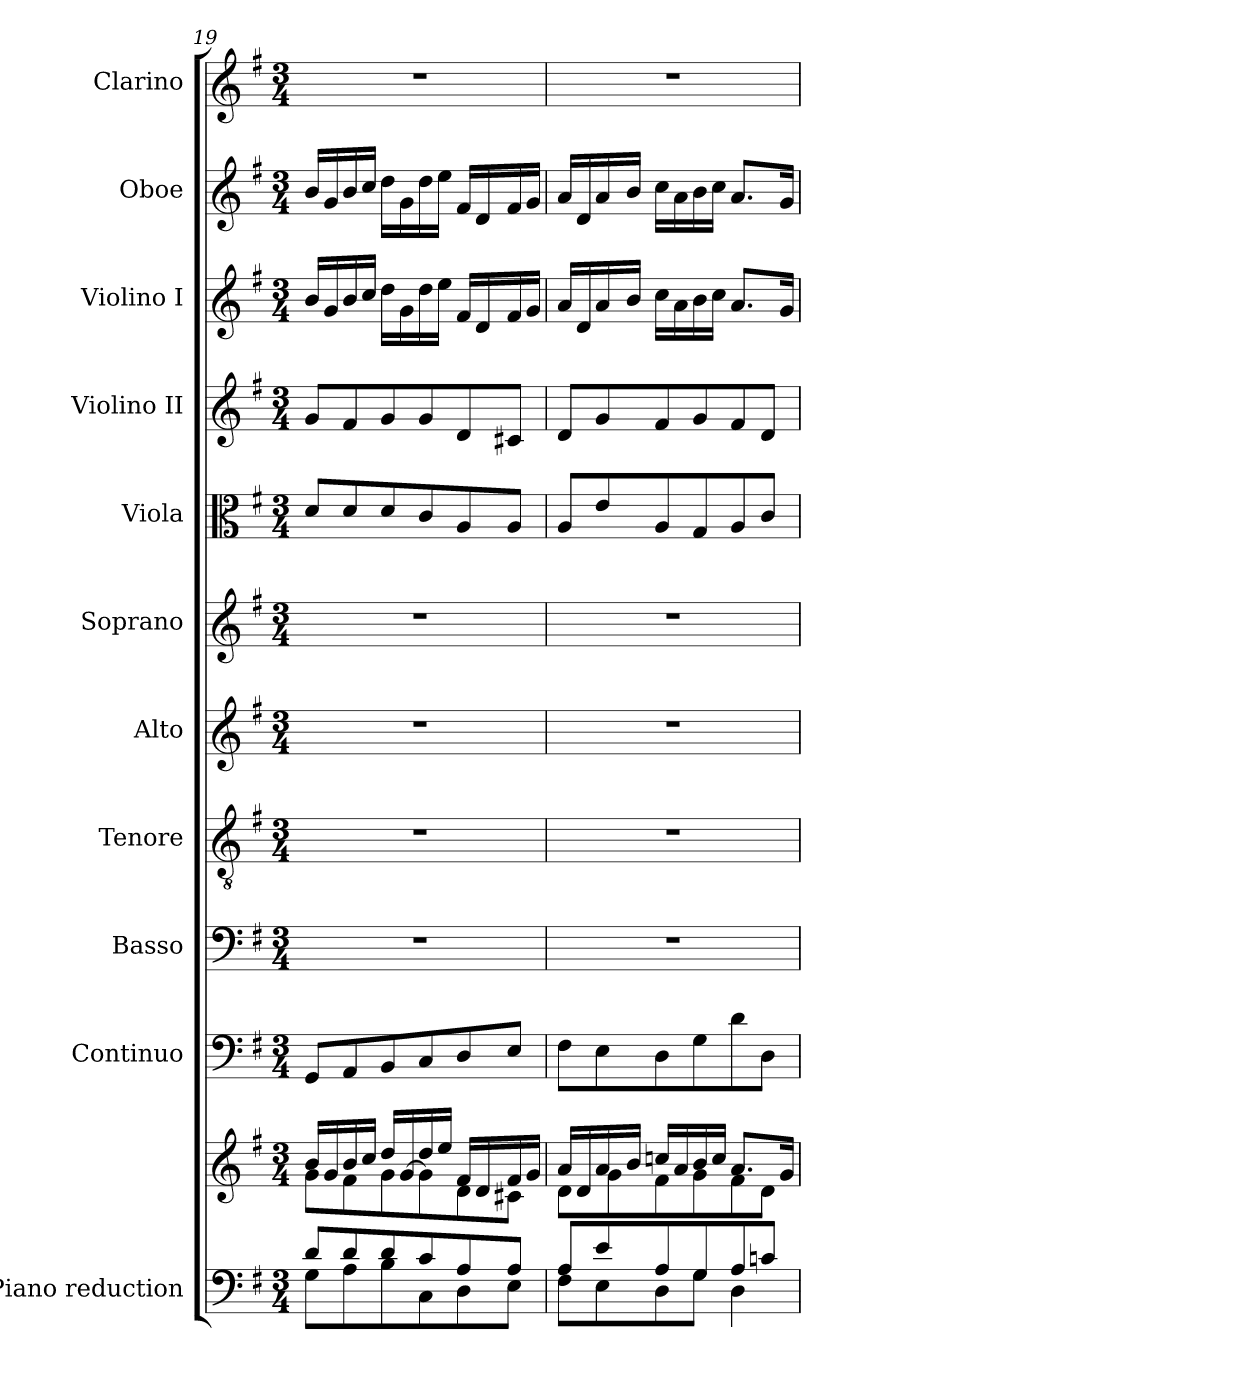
**kern	**kern	**kern	**kern	**kern	**kern	**kern	**kern	**kern	**kern	**kern	**kern
*part11	*part11	*part10	*part9	*part8	*part7	*part6	*part5	*part4	*part3	*part2	*part1
*staff12	*staff11	*staff10	*staff9	*staff8	*staff7	*staff6	*staff5	*staff4	*staff3	*staff2	*staff1
*I"Piano reduction	*	*I"Continuo	*I"Basso	*I"Tenore	*I"Alto	*I"Soprano	*I"Viola	*I"Violino II	*I"Violino I	*I"Oboe	*I"Clarino
*I'Pno	*	*	*	*	*	*	*	*	*	*I'Ob	*
*clefF4	*clefG2	*clefF4	*clefF4	*clefGv2	*clefG2	*clefG2	*clefC3	*clefG2	*clefG2	*clefG2	*clefG2
*k[f#]	*k[f#]	*k[f#]	*k[f#]	*k[f#]	*k[f#]	*k[f#]	*k[f#]	*k[f#]	*k[f#]	*k[f#]	*k[f#]
*M3/4	*M3/4	*M3/4	*M3/4	*M3/4	*M3/4	*M3/4	*M3/4	*M3/4	*M3/4	*M3/4	*M3/4
=19	=19	=19	=19	=19	=19	=19	=19	=19	=19	=19	=19
*^	*^	*	*	*	*	*	*	*	*	*	*
8d/L	8G\L	16b/LL	8g\L	8GG/L	2.r	2.r	2.r	2.r	8d/L	8g/L	16b/LL	16b/LL	2.r
.	.	16g/	.	.	.	.	.	.	.	.	16g/	16g/	.
8d/	8A\	16b/	8f#\	8AA/	.	.	.	.	8d/	8f#/	16b/	16b/	.
.	.	16cc/JJ	.	.	.	.	.	.	.	.	16cc/JJ	16cc/JJ	.
8d/	8B\	16dd/LL	8g\	8BB/	.	.	.	.	8d/	8g/	16dd\LL	16dd\LL	.
.	.	[<16g/	.	.	.	.	.	.	.	.	16g\	16g\	.
8c/	8C\	16dd/	8g\]	8C/	.	.	.	.	8c/	8g/	16dd\	16dd\	.
.	.	16ee/JJ	.	.	.	.	.	.	.	.	16ee\JJ	16ee\JJ	.
8A/	8D\	16f#/LL	8d\	8D/	.	.	.	.	8A/	8d/	16f#/LL	16f#/LL	.
.	.	16d/	.	.	.	.	.	.	.	.	16d/	16d/	.
8A/J	8E\J	16f#/	8c#X\J	8E/J	.	.	.	.	8A/J	8c#X/J	16f#/	16f#/	.
.	.	16g/JJ	.	.	.	.	.	.	.	.	16g/JJ	16g/JJ	.
=20	=20	=20	=20	=20	=20	=20	=20	=20	=20	=20	=20	=20	=20
8A/L	8F#\L	16a/LL	8d\L	8F#\L	2.r	2.r	2.r	2.r	8A/L	8d/L	16a/LL	16a/LL	2.r
.	.	16d/	.	.	.	.	.	.	.	.	16d/	16d/	.
8e/	8E\	16a/	8g\	8E\	.	.	.	.	8e/	8g/	16a/	16a/	.
.	.	16b/JJ	.	.	.	.	.	.	.	.	16b/JJ	16b/JJ	.
8A/	8D\	16ccn/LL	8f#\	8D\	.	.	.	.	8A/	8f#/	16cc\LL	16cc\LL	.
.	.	16a/	.	.	.	.	.	.	.	.	16a\	16a\	.
8G/	8G\J	16b/	8g\	8G\	.	.	.	.	8G/	8g/	16b\	16b\	.
.	.	16cc/JJ	.	.	.	.	.	.	.	.	16cc\JJ	16cc\JJ	.
8A/	4D\	8.a/L	8f#\	8d\	.	.	.	.	8A/	8f#/	8.a/L	8.a/L	.
8cn/J	.	.	8d\J	8D\J	.	.	.	.	8c/J	8d/J	.	.	.
.	.	16g/Jk	.	.	.	.	.	.	.	.	16g/Jk	16g/Jk	.
*v	*v	*	*	*	*	*	*	*	*	*	*	*	*
*	*v	*v	*	*	*	*	*	*	*	*	*	*
=	=	=	=	=	=	=	=	=	=	=	=
*-	*-	*-	*-	*-	*-	*-	*-	*-	*-	*-	*-
